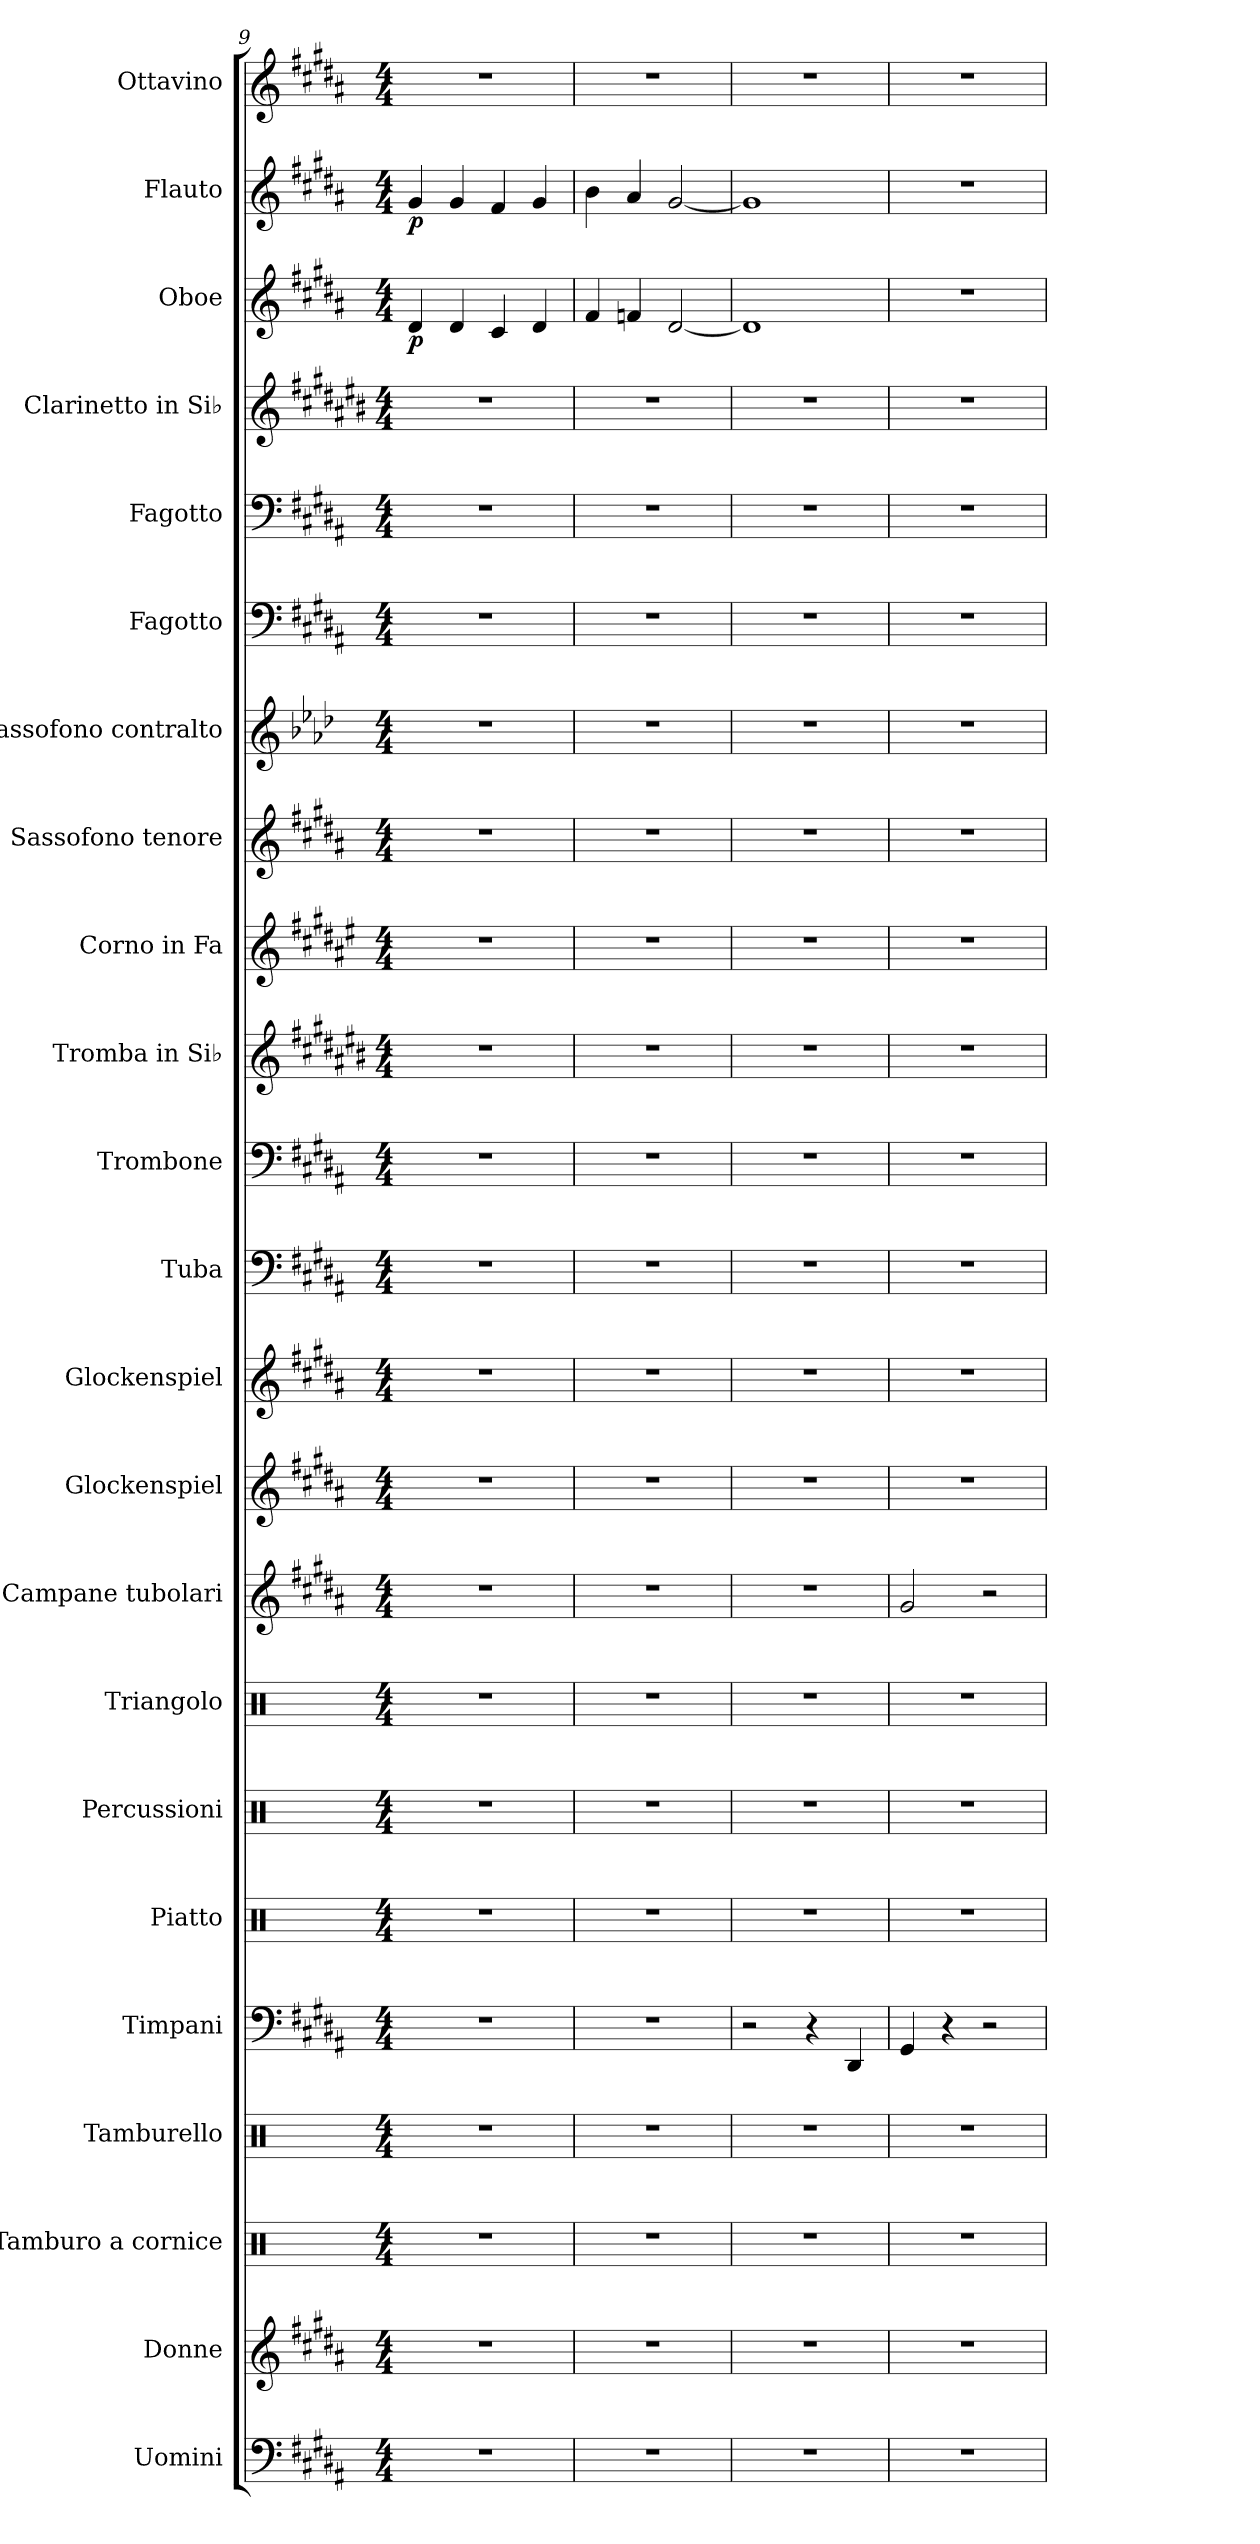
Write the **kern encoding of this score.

**kern	**kern	**kern	**kern	**kern	**kern	**kern	**kern	**kern	**kern	**kern	**kern	**kern	**kern	**kern	**kern	**kern	**kern	**kern	**kern	**kern	**dynam	**kern	**dynam	**kern
*part23	*part22	*part21	*part20	*part19	*part18	*part17	*part16	*part15	*part14	*part13	*part12	*part11	*part10	*part9	*part8	*part7	*part6	*part5	*part4	*part3	*part3	*part2	*part2	*part1
*staff23	*staff22	*staff21	*staff20	*staff19	*staff18	*staff17	*staff16	*staff15	*staff14	*staff13	*staff12	*staff11	*staff10	*staff9	*staff8	*staff7	*staff6	*staff5	*staff4	*staff3	*staff3	*staff2	*staff2	*staff1
*I"Uomini	*I"Donne	*I"Tamburo a cornice	*I"Tamburello	*I"Timpani	*I"Piatto	*I"Percussioni	*I"Triangolo	*I"Campane tubolari	*I"Glockenspiel	*I"Glockenspiel	*I"Tuba	*I"Trombone	*I"Tromba in Si♭	*I"Corno in Fa	*I"Sassofono tenore	*I"Sassofono contralto	*I"Fagotto	*I"Fagotto	*I"Clarinetto in Si♭	*I"Oboe	*	*I"Flauto	*	*I"Ottavino
*I'U.	*I'D.	*	*I'Tamb.	*I'Timp.	*	*I'Perc.	*I'Triang.	*I'Camp.	*I'Glock.	*I'Glock.	*I'Tba.	*I'Trb.	*I'Tr. Si♭	*I'Cor. Fa	*	*	*I'Fag.	*I'Fag.	*I'Cl. Si♭	*I'Ob.	*	*I'Fl.	*	*I'Ott.
*clefF4	*clefG2	*clefX	*clefX	*clefF4	*clefX	*clefX	*clefX	*clefG2	*clefG2	*clefG2	*clefF4	*clefF4	*clefG2	*clefG2	*clefG2	*clefG2	*clefF4	*clefF4	*clefG2	*clefG2	*	*clefG2	*	*clefG2
*	*	*	*	*	*	*	*	*	*ITrd-14c-24	*ITrd-14c-24	*	*	*ITrd1c2	*ITrd4c7	*ITrd8c14	*ITrd5c9	*	*	*ITrd1c2	*	*	*	*	*ITrd-7c-12
*k[f#c#g#d#a#]	*k[f#c#g#d#a#]	*k[]	*k[]	*k[f#c#g#d#a#]	*k[]	*k[]	*k[]	*k[f#c#g#d#a#]	*k[f#c#g#d#a#]	*k[f#c#g#d#a#]	*k[f#c#g#d#a#]	*k[f#c#g#d#a#]	*k[f#c#g#d#a#]	*k[f#c#g#d#a#]	*k[f#c#g#d#a#]	*k[b-e-a-d-g-c-f-]	*k[f#c#g#d#a#]	*k[f#c#g#d#a#]	*k[f#c#g#d#a#]	*k[f#c#g#d#a#]	*	*k[f#c#g#d#a#]	*	*k[f#c#g#d#a#]
*M4/4	*M4/4	*M4/4	*M4/4	*M4/4	*M4/4	*M4/4	*M4/4	*M4/4	*M4/4	*M4/4	*M4/4	*M4/4	*M4/4	*M4/4	*M4/4	*M4/4	*M4/4	*M4/4	*M4/4	*M4/4	*	*M4/4	*	*M4/4
=9	=9	=9	=9	=9	=9	=9	=9	=9	=9	=9	=9	=9	=9	=9	=9	=9	=9	=9	=9	=9	=9	=9	=9	=9
!	!	!	!	!	!	!	!	!	!	!	!	!	!	!	!	!	!	!	!	!	!LO:DY:b	!	!LO:DY:b	!
1r	1r	1r	1r	1r	1r	1r	1r	1r	1r	1r	1r	1r	1r	1r	1r	1r	1r	1r	1r	4d#/	p	4g#/	p	1r
.	.	.	.	.	.	.	.	.	.	.	.	.	.	.	.	.	.	.	.	4d#/	.	4g#/	.	.
.	.	.	.	.	.	.	.	.	.	.	.	.	.	.	.	.	.	.	.	4c#/	.	4f#/	.	.
.	.	.	.	.	.	.	.	.	.	.	.	.	.	.	.	.	.	.	.	4d#/	.	4g#/	.	.
=10	=10	=10	=10	=10	=10	=10	=10	=10	=10	=10	=10	=10	=10	=10	=10	=10	=10	=10	=10	=10	=10	=10	=10	=10
1r	1r	1r	1r	1r	1r	1r	1r	1r	1r	1r	1r	1r	1r	1r	1r	1r	1r	1r	1r	4f#/	.	4b\	.	1r
.	.	.	.	.	.	.	.	.	.	.	.	.	.	.	.	.	.	.	.	4fn/	.	4a#/	.	.
.	.	.	.	.	.	.	.	.	.	.	.	.	.	.	.	.	.	.	.	[2d#/	.	[2g#/	.	.
=11	=11	=11	=11	=11	=11	=11	=11	=11	=11	=11	=11	=11	=11	=11	=11	=11	=11	=11	=11	=11	=11	=11	=11	=11
1r	1r	1r	1r	2r	1r	1r	1r	1r	1r	1r	1r	1r	1r	1r	1r	1r	1r	1r	1r	1d#]	.	1g#]	.	1r
.	.	.	.	4r	.	.	.	.	.	.	.	.	.	.	.	.	.	.	.	.	.	.	.	.
.	.	.	.	4DD#/	.	.	.	.	.	.	.	.	.	.	.	.	.	.	.	.	.	.	.	.
=12	=12	=12	=12	=12	=12	=12	=12	=12	=12	=12	=12	=12	=12	=12	=12	=12	=12	=12	=12	=12	=12	=12	=12	=12
1r	1r	1r	1r	4GG#/	1r	1r	1r	2g#/	1r	1r	1r	1r	1r	1r	1r	1r	1r	1r	1r	1r	.	1r	.	1r
.	.	.	.	4r	.	.	.	.	.	.	.	.	.	.	.	.	.	.	.	.	.	.	.	.
.	.	.	.	2r	.	.	.	2r	.	.	.	.	.	.	.	.	.	.	.	.	.	.	.	.
=	=	=	=	=	=	=	=	=	=	=	=	=	=	=	=	=	=	=	=	=	=	=	=	=
*-	*-	*-	*-	*-	*-	*-	*-	*-	*-	*-	*-	*-	*-	*-	*-	*-	*-	*-	*-	*-	*-	*-	*-	*-
